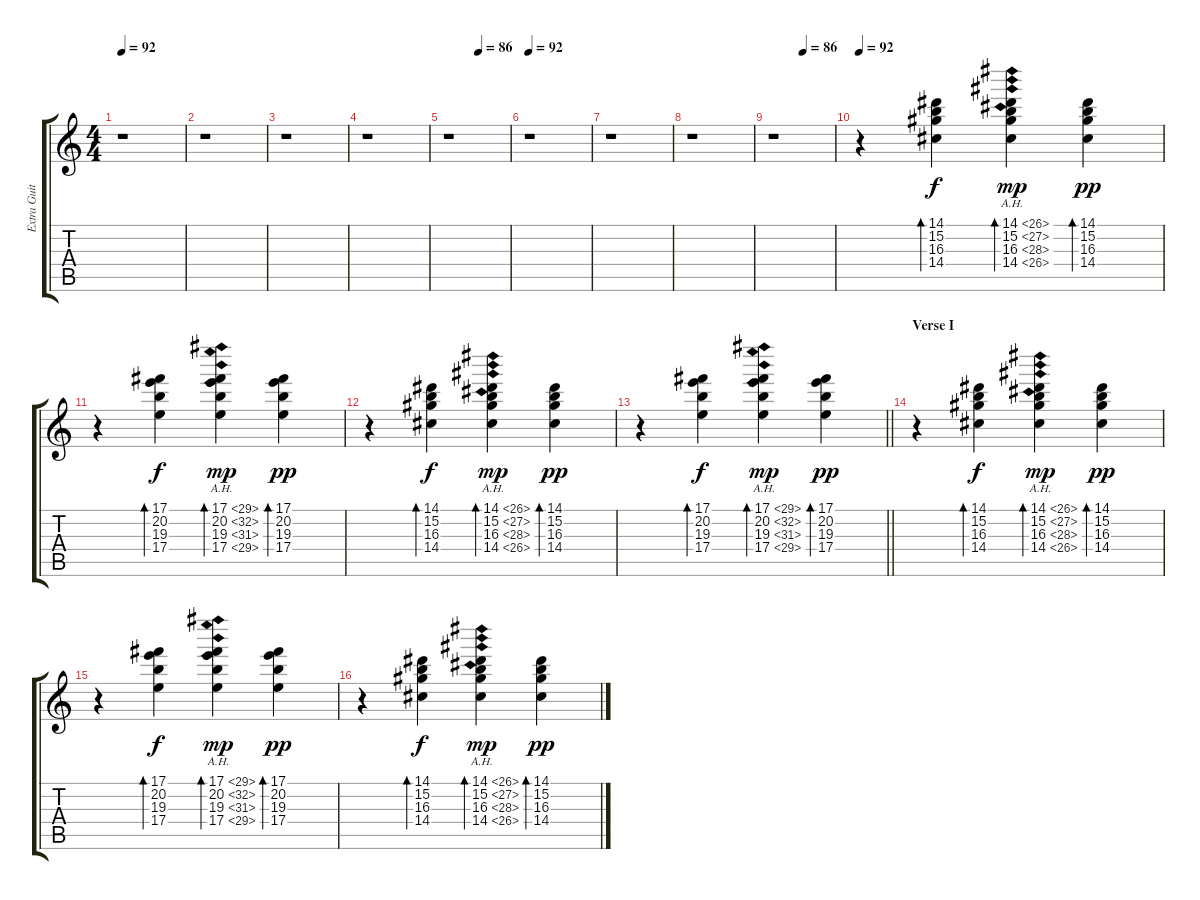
\track ("Extra Guitar" "Extra Guit") {instrument electricguitarclean}
\staff {score tabs}
\tuning (Db4 Ab3 E3 B2 Gb2 B1) {hide}
\ts (4 4)
\tempo 92
\clef g2
\ks c
r.1{dy pp} |
r.1 |
r.1 |
r.1 |
\tempo (86 0.5)
r.1 |
\tempo 92
r.1 |
r.1 |
r.1 |
\tempo (86 0.5)
r.1 |
\tempo 92
r.4 (14.1 15.2 16.3 14.4).4{bd 120 dy f} (14.1{ah 12} 15.2{ah 12} 16.3{ah 12} 14.4{ah 12}).4{bd 120 dy mp} (14.1 15.2 16.3 14.4).4{bd 120 dy pp} |
r.4 (17.1 20.2 19.3 17.4).4{bd 120 dy f} (17.1{ah 12} 20.2{ah 12} 19.3{ah 12} 17.4{ah 12}).4{bd 120 dy mp} (17.1 20.2 19.3 17.4).4{bd 120 dy pp} |
r.4 (14.1 15.2 16.3 14.4).4{bd 120 dy f} (14.1{ah 12} 15.2{ah 12} 16.3{ah 12} 14.4{ah 12}).4{bd 120 dy mp} (14.1 15.2 16.3 14.4).4{bd 120 dy pp} |
\barLineRight lightlight
r.4 (17.1 20.2 19.3 17.4).4{bd 120 dy f} (17.1{ah 12} 20.2{ah 12} 19.3{ah 12} 17.4{ah 12}).4{bd 120 dy mp} (17.1 20.2 19.3 17.4).4{bd 120 dy pp} |
\section ("" "Verse I")
r.4 (14.1 15.2 16.3 14.4).4{bd 120 dy f} (14.1{ah 12} 15.2{ah 12} 16.3{ah 12} 14.4{ah 12}).4{bd 120 dy mp} (14.1 15.2 16.3 14.4).4{bd 120 dy pp} |
r.4 (17.1 20.2 19.3 17.4).4{bd 120 dy f} (17.1{ah 12} 20.2{ah 12} 19.3{ah 12} 17.4{ah 12}).4{bd 120 dy mp} (17.1 20.2 19.3 17.4).4{bd 120 dy pp} |
r.4 (14.1 15.2 16.3 14.4).4{bd 120 dy f} (14.1{ah 12} 15.2{ah 12} 16.3{ah 12} 14.4{ah 12}).4{bd 120 dy mp} (14.1 15.2 16.3 14.4).4{bd 120 dy pp}
